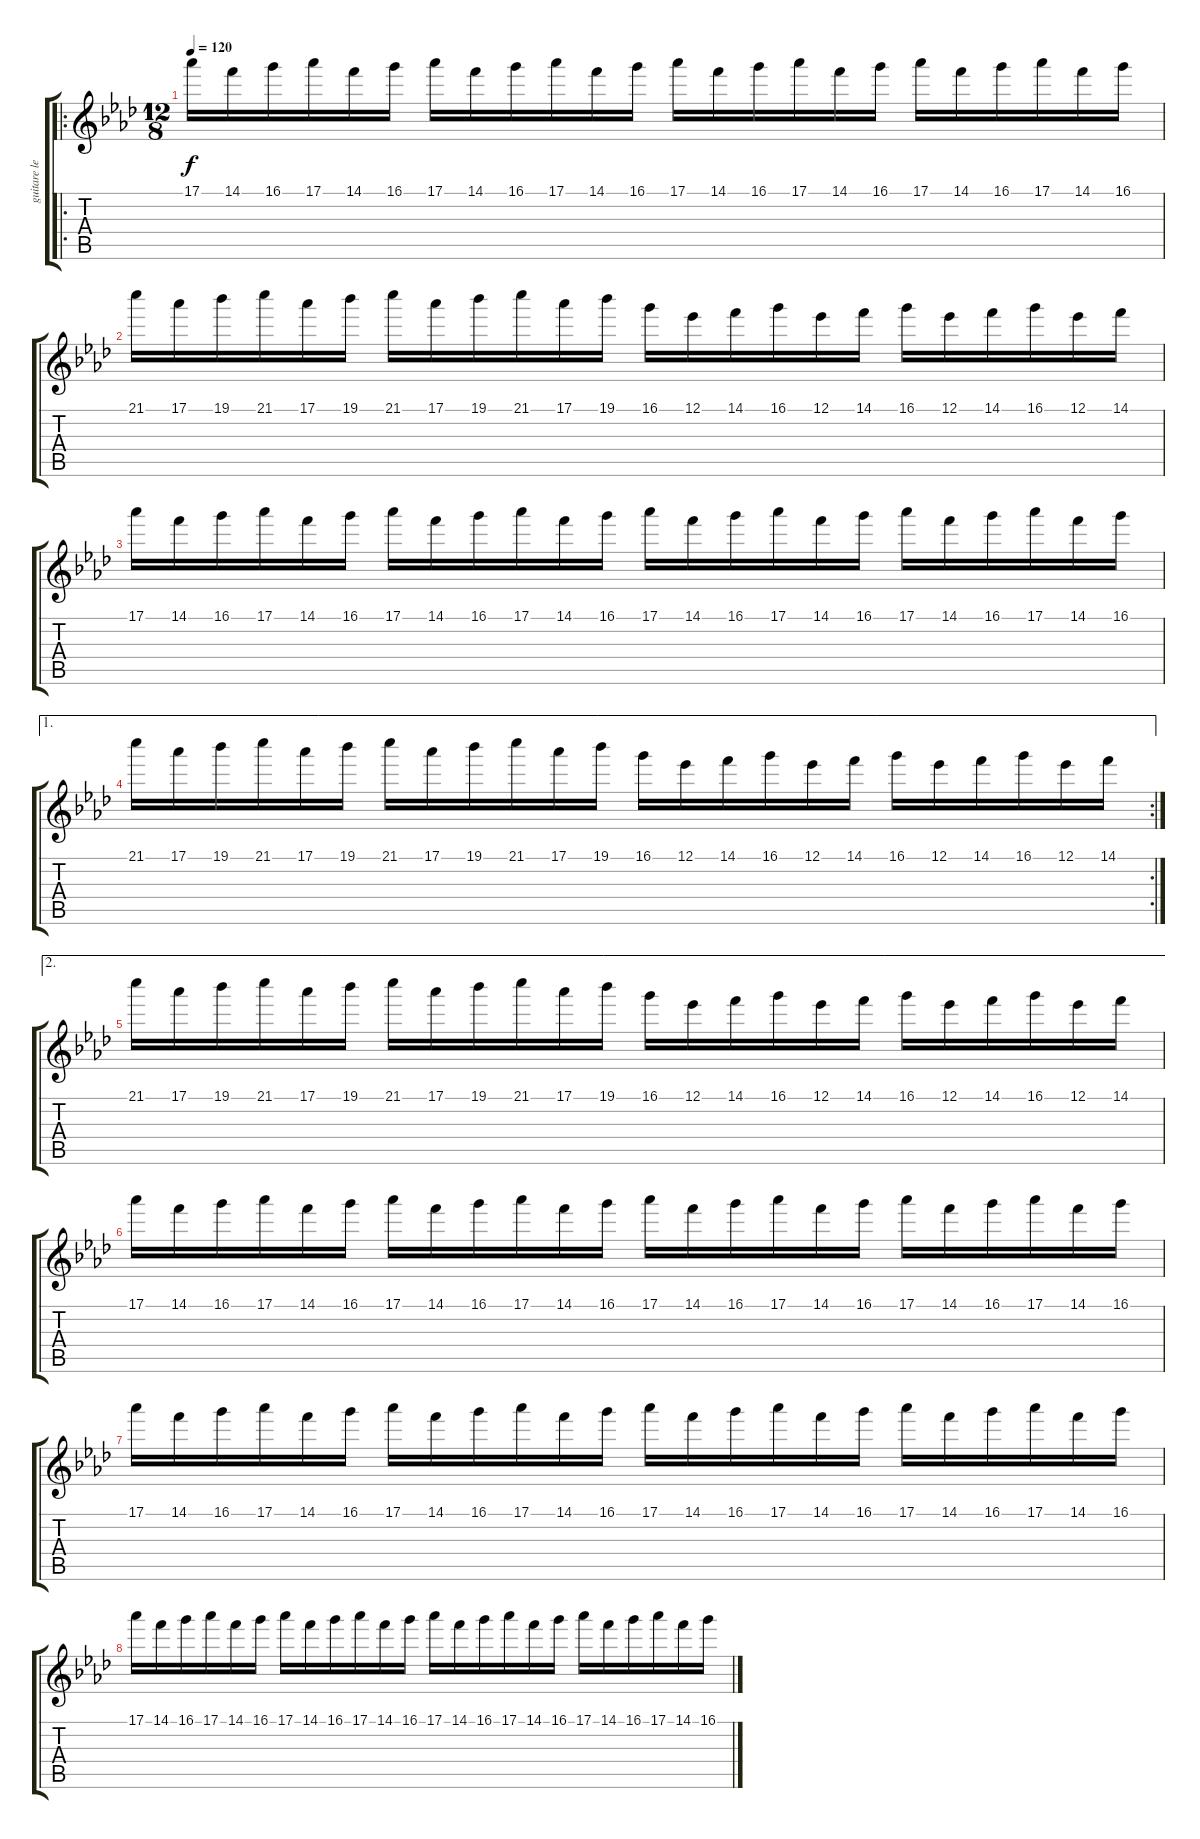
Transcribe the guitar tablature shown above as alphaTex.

\track ("guitare lead" "guitare le") {instrument distortionguitar}
\staff {score tabs}
\tuning (Eb4 Bb3 Gb3 Db3 Ab2 Eb2) {hide}
\ro
\ts (12 8)
\tempo 120
\clef g2
\ks fminor
17.1.16{dy f} 14.1.16 16.1.16 17.1.16 14.1.16 16.1.16 17.1.16 14.1.16 16.1.16 17.1.16 14.1.16 16.1.16 17.1.16 14.1.16 16.1.16 17.1.16 14.1.16 16.1.16 17.1.16 14.1.16 16.1.16 17.1.16 14.1.16 16.1.16 |
21.1.16 17.1.16 19.1.16 21.1.16 17.1.16 19.1.16 21.1.16 17.1.16 19.1.16 21.1.16 17.1.16 19.1.16 16.1.16 12.1.16 14.1.16 16.1.16 12.1.16 14.1.16 16.1.16 12.1.16 14.1.16 16.1.16 12.1.16 14.1.16 |
17.1.16 14.1.16 16.1.16 17.1.16 14.1.16 16.1.16 17.1.16 14.1.16 16.1.16 17.1.16 14.1.16 16.1.16 17.1.16 14.1.16 16.1.16 17.1.16 14.1.16 16.1.16 17.1.16 14.1.16 16.1.16 17.1.16 14.1.16 16.1.16 |
\ae 1
\rc 2
21.1.16 17.1.16 19.1.16 21.1.16 17.1.16 19.1.16 21.1.16 17.1.16 19.1.16 21.1.16 17.1.16 19.1.16 16.1.16 12.1.16 14.1.16 16.1.16 12.1.16 14.1.16 16.1.16 12.1.16 14.1.16 16.1.16 12.1.16 14.1.16 |
\ae 2
21.1.16 17.1.16 19.1.16 21.1.16 17.1.16 19.1.16 21.1.16 17.1.16 19.1.16 21.1.16 17.1.16 19.1.16 16.1.16 12.1.16 14.1.16 16.1.16 12.1.16 14.1.16 16.1.16 12.1.16 14.1.16 16.1.16 12.1.16 14.1.16 |
17.1.16{volume 6 instrument fx5brightness} 14.1.16 16.1.16 17.1.16 14.1.16 16.1.16 17.1.16 14.1.16 16.1.16 17.1.16 14.1.16 16.1.16 17.1.16 14.1.16 16.1.16 17.1.16 14.1.16 16.1.16 17.1.16 14.1.16 16.1.16 17.1.16 14.1.16 16.1.16 |
17.1.16 14.1.16 16.1.16 17.1.16 14.1.16 16.1.16 17.1.16 14.1.16 16.1.16 17.1.16 14.1.16 16.1.16 17.1.16 14.1.16 16.1.16 17.1.16 14.1.16 16.1.16 17.1.16 14.1.16 16.1.16 17.1.16 14.1.16 16.1.16 |
17.1.16 14.1.16 16.1.16 17.1.16 14.1.16 16.1.16 17.1.16 14.1.16 16.1.16 17.1.16 14.1.16 16.1.16 17.1.16 14.1.16 16.1.16 17.1.16 14.1.16 16.1.16 17.1.16 14.1.16 16.1.16 17.1.16 14.1.16 16.1.16
